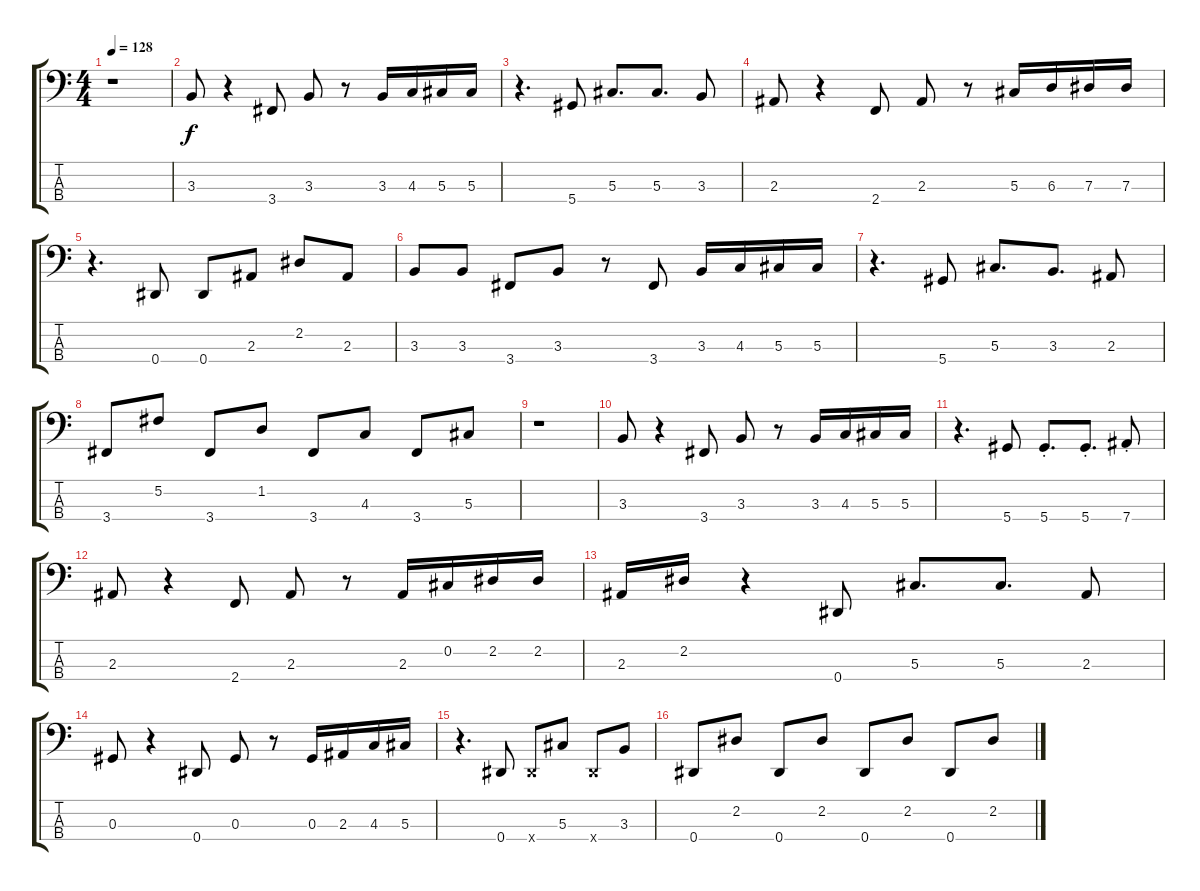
\track "" {instrument electricbassfinger}
\staff {score tabs}
\tuning (Gb2 Db2 Ab1 Eb1) {hide}
\ts (4 4)
\tempo 128
\clef f4
\ks c
r.1{dy f} |
3.3.8 r.4 3.4.8 3.3.8 r.8 3.3.16 4.3.16 5.3.16 5.3.16 |
r.4{d} 5.4.8 5.3.8{d} 5.3.8{d} 3.3.8 |
2.3.8 r.4 2.4.8 2.3.8 r.8 5.3.16 6.3.16 7.3.16 7.3.16 |
r.4{d} 0.4.8 0.4.8 2.3.8 2.2.8 2.3.8 |
3.3.8 3.3.8 3.4.8 3.3.8 r.8 3.4.8 3.3.16 4.3.16 5.3.16 5.3.16 |
r.4{d} 5.4.8 5.3.8{d} 3.3.8{d} 2.3.8 |
3.4.8 5.2.8 3.4.8 1.2.8 3.4.8 4.3.8 3.4.8 5.3.8 |
r.1 |
3.3.8 r.4 3.4.8 3.3.8 r.8 3.3.16 4.3.16 5.3.16 5.3.16 |
r.4{d} 5.4.8 5.4{st}.8{d} 5.4{st}.8{d} 7.4{st}.8 |
2.3.8 r.4 2.4.8 2.3.8 r.8 2.3.16 0.2.16 2.2.16 2.2.16 |
2.3.16 2.2.16 r.4 0.4.8 5.3.8{d} 5.3.8{d} 2.3.8 |
0.3.8 r.4 0.4.8 0.3.8 r.8 0.3.16 2.3.16 4.3.16 5.3.16 |
r.4{d} 0.4.8 0.4{x}.8 5.3.8 0.4{x}.8 3.3.8 |
0.4.8 2.2.8 0.4.8 2.2.8 0.4.8 2.2.8 0.4.8 2.2.8
